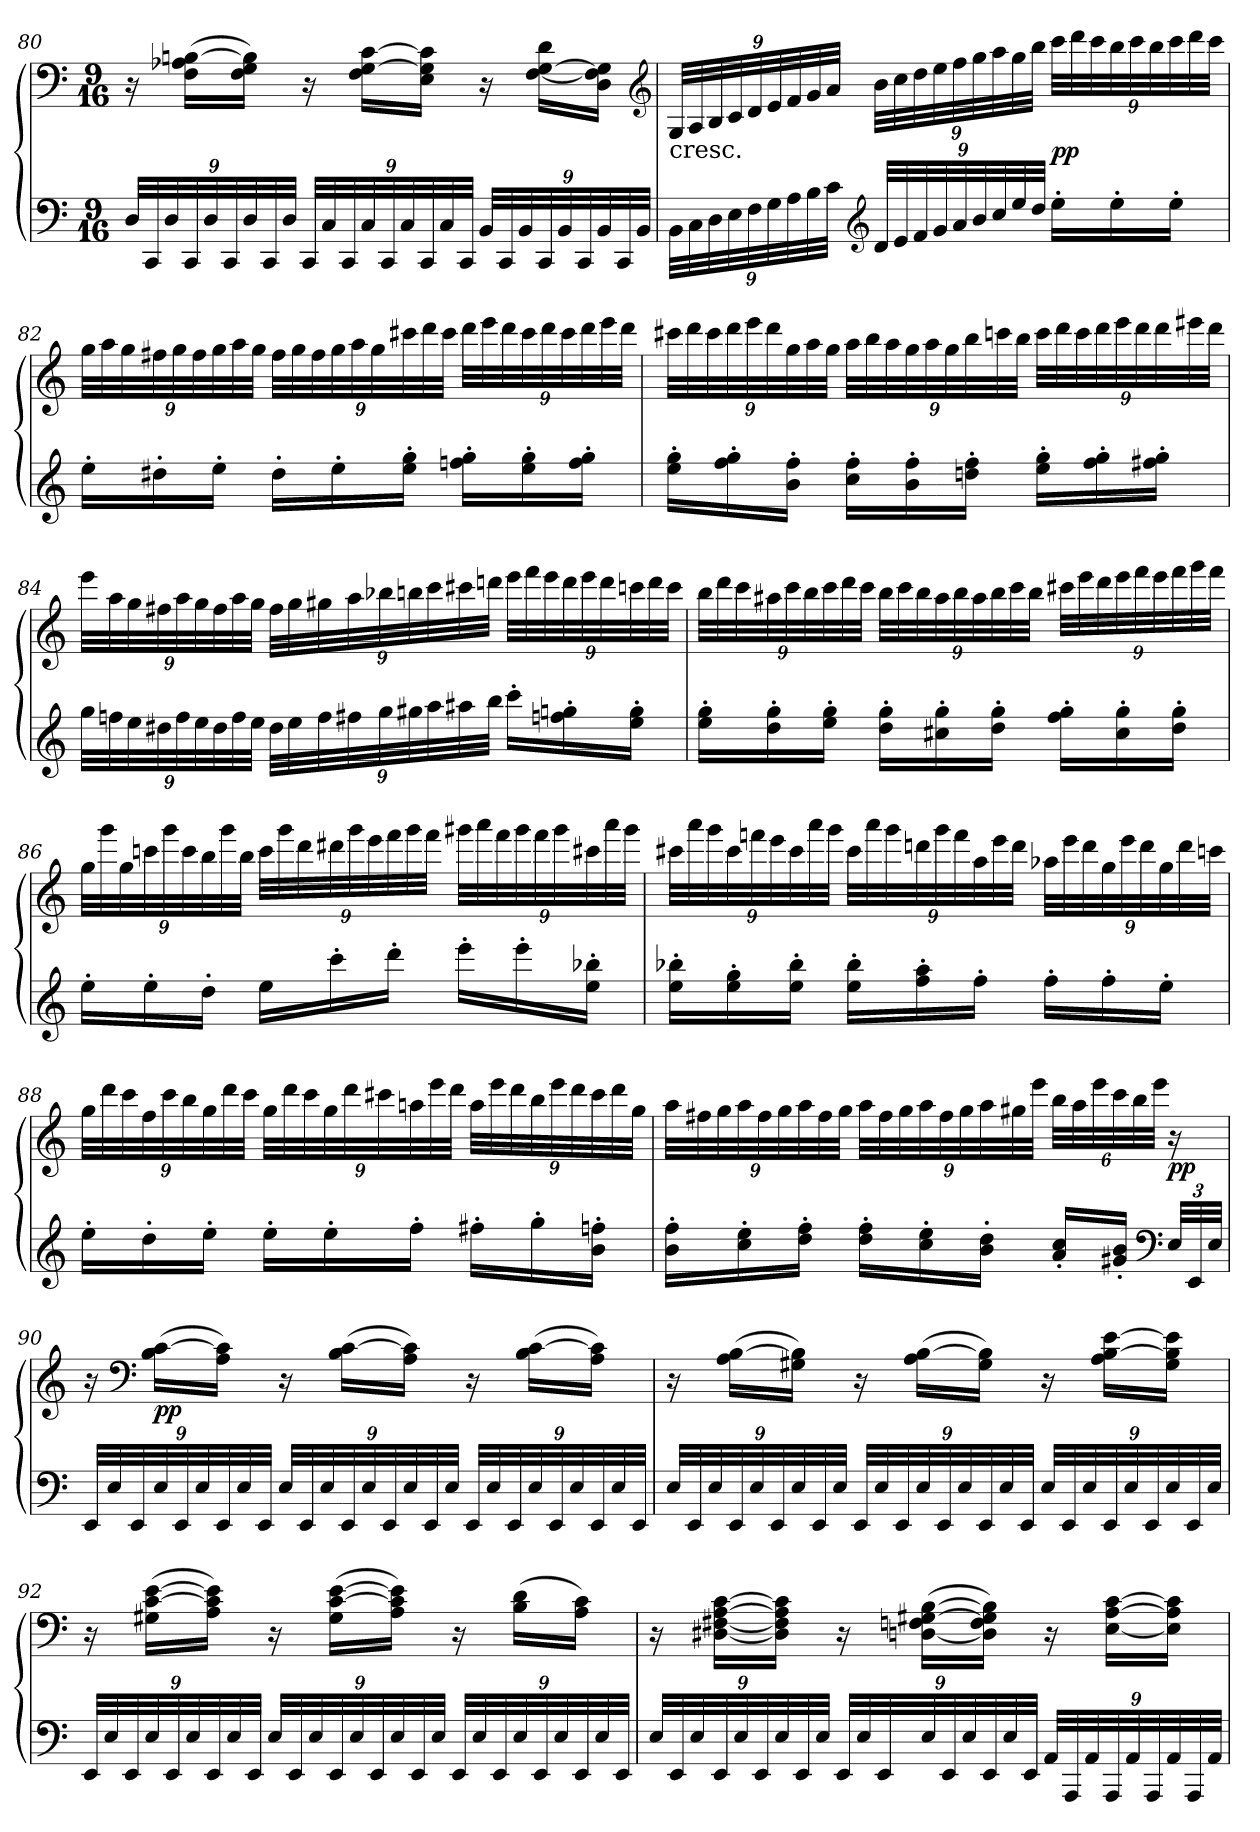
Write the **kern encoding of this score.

**kern	**kern	**dynam
*part1	*part1	*part1
*staff2	*staff1	*staff1/2
*clefF4	*clefF4	*
*k[]	*k[]	*
*C:	*C:	*
*M9/16	*M9/16	*
=80	=80	=80
48D/LLL	16r	.
48CC/	.	.
48D/	.	.
48CC/	(16F\ 16A-X\ [16Bn\LL	.
48D/	.	.
48CC/	.	.
48D/	16F\ 16G\ 16B]\JJ)	.
48CC/	.	.
48D/JJJ	.	.
48CC/LLL	16r	.
48C/	.	.
48CC/	.	.
48C/	16F\ [16G\ [16c\LL	.
48CC/	.	.
48C/	.	.
48CC/	16E\ 16G]\ 16c]\JJ	.
48C/	.	.
48CC/JJJ	.	.
48BB/LLL	16r	.
48CC/	.	.
48BB/	.	.
48CC/	[16F\ [16G\ 16d\LL	.
48BB/	.	.
48CC/	.	.
48BB/	16D\ 16F]\ 16G]\JJ	.
48CC/	.	.
48BB/JJJ	.	.
*	*clefG2	*
=81	=81	=81
!	!LO:TX:c:t=cresc.	!
48BB\LLL	48G/LLL	.
48C\	48A/	.
48D\	48B/	.
48E\	48c/	.
48F\	48d/	.
48G\	48e/	.
48A\	48f/	.
48B\	48g/	.
48c\JJJ	48a/JJJ	.
*clefG2	*	*
48d/LLL	48b\LLL	.
48e/	48cc\	.
48f/	48dd\	.
48g/	48ee\	.
48a/	48ff\	.
48b/	48gg\	.
48cc/	48aa\	.
48ee/	48gg\	.
48dd/JJJ	48bb\JJJ	.
16ee'\LL	48ccc\LLL	pp
.	48ddd\	.
.	48ccc\	.
16ee'\	48bb\	.
.	48ccc\	.
.	48bb\	.
16ee'\JJ	48ccc\	.
.	48ddd\	.
.	48ccc\JJJ	.
=82	=82	=82
16ee'\LL	48gg\LLL	.
.	48aa\	.
.	48gg\	.
16dd#X'\	48ff#X\	.
.	48gg\	.
.	48ff#\	.
16ee'\JJ	48gg\	.
.	48aa\	.
.	48gg\JJJ	.
16dd#'\LL	48ff#\LLL	.
.	48gg\	.
.	48ff#\	.
16ee'\	48gg\	.
.	48aa\	.
.	48gg\	.
16ee'\ 16gg'\JJ	48ccc#X\	.
.	48ddd\	.
.	48ccc#\JJJ	.
16ffn'\ 16gg'\LL	48ddd\LLL	.
.	48eee\	.
.	48ddd\	.
16ee'\ 16gg'\	48ccc#\	.
.	48ddd\	.
.	48ccc#\	.
16ff'\ 16gg'\JJ	48ddd\	.
.	48eee\	.
.	48ddd\JJJ	.
=83	=83	=83
16ee'\ 16gg'\LL	48ccc#X\LLL	.
.	48ddd\	.
.	48ccc#\	.
16ff'\ 16gg'\	48ddd\	.
.	48eee\	.
.	48ddd\	.
16b'\ 16ff'\JJ	48gg\	.
.	48aa\	.
.	48gg\JJJ	.
16cc'\ 16ff'\LL	48aa\LLL	.
.	48bb\	.
.	48aa\	.
16b'\ 16ff'\	48gg\	.
.	48aa\	.
.	48gg\	.
16ddn'\ 16ff'\JJ	48bb\	.
.	48cccn\	.
.	48bb\JJJ	.
16ee'\ 16gg'\LL	48ccc\LLL	.
.	48ddd\	.
.	48ccc\	.
16ff'\ 16gg'\	48ddd\	.
.	48eee\	.
.	48ddd\	.
16ff#X'\ 16gg'\JJ	48ddd\	.
.	48eee#X\	.
.	48ddd\JJJ	.
=84	=84	=84
48gg\LLL	48eee\LLL	.
48ffn\	48aa\	.
48ee\	48gg\	.
48dd#X\	48ff#X\	.
48ff\	48aa\	.
48ee\	48gg\	.
48dd#\	48ff#\	.
48ff\	48aa\	.
48ee\JJJ	48gg\JJJ	.
48dd#\LLL	48ff#\LLL	.
48ee\	48gg\	.
48ff\	48gg#X\	.
48ff#X\	48aa\	.
48gg\	48bb-X\	.
48gg#X\	48bbn\	.
48aa\	48ccc\	.
48aa#X\	48ccc#X\	.
48bb\JJJ	48dddn\JJJ	.
16ccc'\LL	48eee\LLL	.
.	48fff\	.
.	48eee\	.
16ffn'\ 16ggn'\	48ddd\	.
.	48eee\	.
.	48ddd\	.
16ee'\ 16gg'\JJ	48cccn\	.
.	48ddd\	.
.	48ccc\JJJ	.
=85	=85	=85
16ee'\ 16gg'\LL	48bb\LLL	.
.	48ddd\	.
.	48ccc\	.
16dd'\ 16gg'\	48aa#X\	.
.	48ccc\	.
.	48bb\	.
16ee'\ 16gg'\JJ	48ccc\	.
.	48ddd\	.
.	48ccc\JJJ	.
16dd'\ 16gg'\LL	48bb\LLL	.
.	48ccc\	.
.	48bb\	.
16cc#X'\ 16gg'\	48aa#\	.
.	48bb\	.
.	48aa#\	.
16dd'\ 16gg'\JJ	48bb\	.
.	48ccc\	.
.	48bb\JJJ	.
16ff'\ 16gg'\LL	48ccc#X\LLL	.
.	48eee\	.
.	48ddd\	.
16cc#'\ 16gg'\	48eee\	.
.	48fff\	.
.	48eee\	.
16dd'\ 16gg'\JJ	48fff\	.
.	48ggg\	.
.	48fff\JJJ	.
=86	=86	=86
16ee'\LL	48gg\LLL	.
.	48ggg\	.
.	48gg\	.
16ee'\	48cccn\	.
.	48ggg\	.
.	48ccc\	.
16dd'\JJ	48bb\	.
.	48ggg\	.
.	48bb\JJJ	.
16ee\LL	48ccc\LLL	.
.	48ggg\	.
.	48ddd\	.
16ccc'\	48ddd#X\	.
.	48ggg\	.
.	48eee\	.
16ddd'\JJ	48fff\	.
.	48ggg\	.
.	48fff\JJJ	.
16eee'\LL	48ggg#X\LLL	.
.	48aaa\	.
.	48fff\	.
16eee'\	48ggg#\	.
.	48fff\	.
.	48ggg#\	.
16ee'\ 16bb-X'\JJ	48ccc#X\	.
.	48aaa\	.
.	48ggg#\JJJ	.
=87	=87	=87
16ee'\ 16bb-X'\LL	48ccc#X\LLL	.
.	48aaa\	.
.	48ggg\	.
16ee'\ 16gg'\	48ccc#\	.
.	48fffn\	.
.	48eee\	.
16ee'\ 16bb-'\JJ	48ccc#\	.
.	48aaa\	.
.	48ggg\JJJ	.
16ee'\ 16bb-'\LL	48ccc#\LLL	.
.	48aaa\	.
.	48ggg\	.
16ff'\ 16aa'\	48dddn\	.
.	48ggg\	.
.	48fff\	.
16ff'\JJ	48aa\	.
.	48eee\	.
.	48ddd\JJJ	.
16ff'\LL	48aa-X\LLL	.
.	48eee\	.
.	48ddd\	.
16ff'\	48gg\	.
.	48eee\	.
.	48ddd\	.
16ee'\JJ	48gg\	.
.	48ddd\	.
.	48cccn\JJJ	.
=88	=88	=88
16ee'\LL	48gg\LLL	.
.	48ddd\	.
.	48ccc\	.
16dd'\	48ff\	.
.	48ccc\	.
.	48bb\	.
16ee'\JJ	48gg\	.
.	48ddd\	.
.	48ccc\JJJ	.
16ee'\LL	48gg\LLL	.
.	48ddd\	.
.	48ccc\	.
16ee'\	48gg\	.
.	48ddd\	.
.	48ccc#X\	.
16ff'\JJ	48aan\	.
.	48eee\	.
.	48ddd\JJJ	.
16ff#X'\LL	48aa\LLL	.
.	48eee\	.
.	48ddd\	.
16gg'\	48bb\	.
.	48eee\	.
.	48ddd\	.
16b'\ 16ffn'\JJ	48ccc#\	.
.	48ddd\	.
.	48gg\JJJ	.
=89	=89	=89
16b'\ 16ff'\LL	48aa\LLL	.
.	48ff#X\	.
.	48gg\	.
16cc'\ 16ee'\	48aa\	.
.	48ff#\	.
.	48gg\	.
16dd'\ 16ff'\JJ	48aa\	.
.	48ff#\	.
.	48gg\JJJ	.
16dd'\ 16ff'\LL	48aa\LLL	.
.	48ff#\	.
.	48gg\	.
16cc'\ 16ee'\	48aa\	.
.	48ff#\	.
.	48gg\	.
16b'\ 16dd'\JJ	48aa\	.
.	48gg#X\	.
.	48eee\JJJ	.
16a'/ 16cc'/LL	48bb\LLL	.
.	48aa\	.
.	48eee\	.
16g#X'/ 16b'/JJ	48ccc\	.
.	48bb\	.
.	48eee\JJJ	.
*clefF4	*	*
48E/LLL	16r	pp
48EE/	.	.
48E/JJJ	.	.
=90	=90	=90
48EE/LLL	16r	.
48E/	.	.
48EE/	.	.
*	*clefF4	*
48E/	(16B\ [16c\LL	pp
48EE/	.	.
48E/	.	.
48EE/	16A\ 16c]\JJ)	.
48E/	.	.
48EE/JJJ	.	.
48E/LLL	16r	.
48EE/	.	.
48E/	.	.
48EE/	(16B\ [16c\LL	.
48E/	.	.
48EE/	.	.
48E/	16A\ 16c]\JJ)	.
48EE/	.	.
48E/JJJ	.	.
48EE/LLL	16r	.
48E/	.	.
48EE/	.	.
48E/	(16B\ [16c\LL	.
48EE/	.	.
48E/	.	.
48EE/	16A\ 16c]\JJ)	.
48E/	.	.
48EE/JJJ	.	.
=91	=91	=91
48E/LLL	16r	.
48EE/	.	.
48E/	.	.
48EE/	(16A\ [16B\LL	.
48E/	.	.
48EE/	.	.
48E/	16G#X\ 16B]\JJ)	.
48EE/	.	.
48E/JJJ	.	.
48EE/LLL	16r	.
48E/	.	.
48EE/	.	.
48E/	(16A\ [16B\LL	.
48EE/	.	.
48E/	.	.
48EE/	16G#\ 16B]\JJ)	.
48E/	.	.
48EE/JJJ	.	.
48E/LLL	16r	.
48EE/	.	.
48E/	.	.
48EE/	16A\ [16B\ [16e\LL	.
48E/	.	.
48EE/	.	.
48E/	16G#\ 16B]\ 16e]\JJ	.
48EE/	.	.
48E/JJJ	.	.
=92	=92	=92
48EE/LLL	16r	.
48E/	.	.
48EE/	.	.
48E/	(16G#X\ [16c\ [16e\LL	.
48EE/	.	.
48E/	.	.
48EE/	16A\ 16c]\ 16e]\JJ)	.
48E/	.	.
48EE/JJJ	.	.
48E/LLL	16r	.
48EE/	.	.
48E/	.	.
48EE/	(16G#\ [16c\ [16e\LL	.
48E/	.	.
48EE/	.	.
48E/	16A\ 16c]\ 16e]\JJ)	.
48EE/	.	.
48E/JJJ	.	.
48EE/LLL	16r	.
48E/	.	.
48EE/	.	.
48E/	(16B\ 16d\LL	.
48EE/	.	.
48E/	.	.
48EE/	16A\ 16c\JJ)	.
48E/	.	.
48EE/JJJ	.	.
=93	=93	=93
48E/LLL	16r	.
48EE/	.	.
48E/	.	.
48EE/	[16D#X\ [16F#X\ [16A\ [16c\LL	.
48E/	.	.
48EE/	.	.
48E/	16D#]\ 16F#]\ 16A]\ 16c]\JJ	.
48EE/	.	.
48E/JJJ	.	.
48EE/LLL	16r	.
48E/	.	.
48EE/	.	.
48E/	([16Dn\ 16Fn\ [16G#X\ [16B\LL	.
48EE/	.	.
48E/	.	.
48EE/	16D]\ 16F\ 16G#]\ 16B]\JJ)	.
48E/	.	.
48EE/JJJ	.	.
48AA/LLL	16r	.
48AAA/	.	.
48AA/	.	.
48AAA/	[16E\ [16A\ [16c\LL	.
48AA/	.	.
48AAA/	.	.
48AA/	16E]\ 16A]\ 16c]\JJ	.
48AAA/	.	.
48AA/JJJ	.	.
=	=	=
*-	*-	*-
